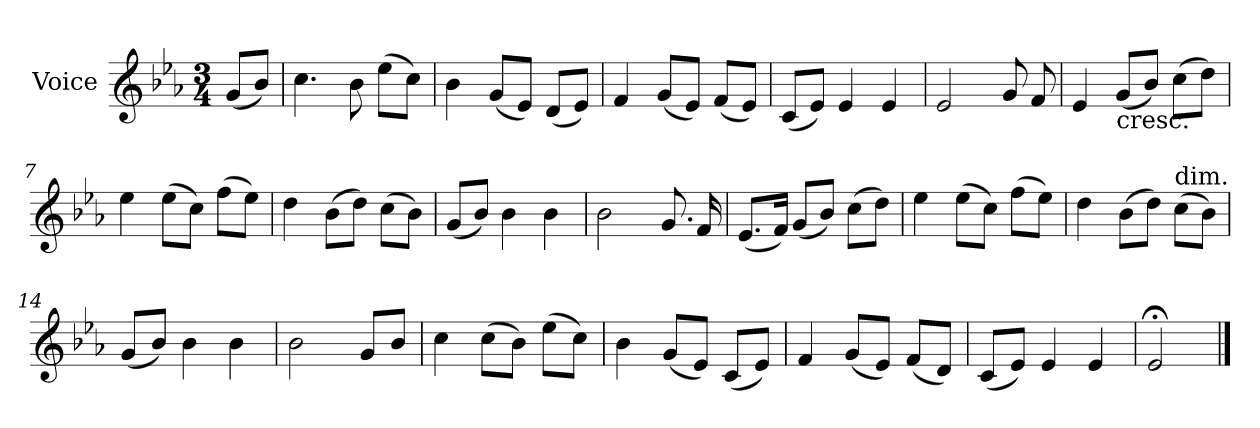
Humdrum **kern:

**kern
*part1
*staff1
*I"Voice
*I'Vo.
*clefG2
*k[b-e-a-]
*E-:
*M3/4
=
(<8g/L
8b-/J)
=1
4.cc\
8b-\
(>8ee-\L
8cc\J)
=2
4b-\
(<8g/L
8e-/J)
(<8d/L
8e-/J)
=3
4f/
(<8g/L
8e-/J)
(<8f/L
8e-/J)
!!LO:LB:g=z
=4
(<8c/L
8e-/J)
4e-/
4e-/
=5
2e-/
8g/
8f/
=6
4e-/
!LO:TX:b:t=cresc.
(<8g/L
8b-/J)
(>8cc\L
8dd\J)
!!LO:LB:g=z
=7
4ee-\
(>8ee-\L
8cc\J)
(>8ff\L
8ee-\J)
=8
4dd\
(>8b-\L
8dd\J)
(>8cc\L
8b-\J)
=9
(<8g/L
8b-/J)
4b-\
4b-\
!!LO:LB:g=z
=10
2b-\
8.g/
16f/
=11
(<8.e-/L
16f/Jk)
(<8g/L
8b-/J)
(>8cc\L
8dd\J)
=12
4ee-\
(>8ee-\L
8cc\J)
(>8ff\L
8ee-\J)
!!LO:LB:g=z
=13
4dd\
(>8b-\L
8dd\J)
!LO:TX:a:t=dim.
(>8cc\L
8b-\J)
=14
(<8g/L
8b-/J)
4b-\
4b-\
=15
2b-\
8g/L
8b-/J
=16
4cc\
(>8cc\L
8b-\J)
(>8ee-\L
8cc\J)
!!LO:LB:g=z
=17
4b-\
(<8g/L
8e-/J)
(<8c/L
8e-/J)
=18
4f/
(<8g/L
8e-/J)
(<8f/L
8d/J)
=19
(<8c/L
8e-/J)
4e-/
4e-/
=20
2e-;/
==
*-
